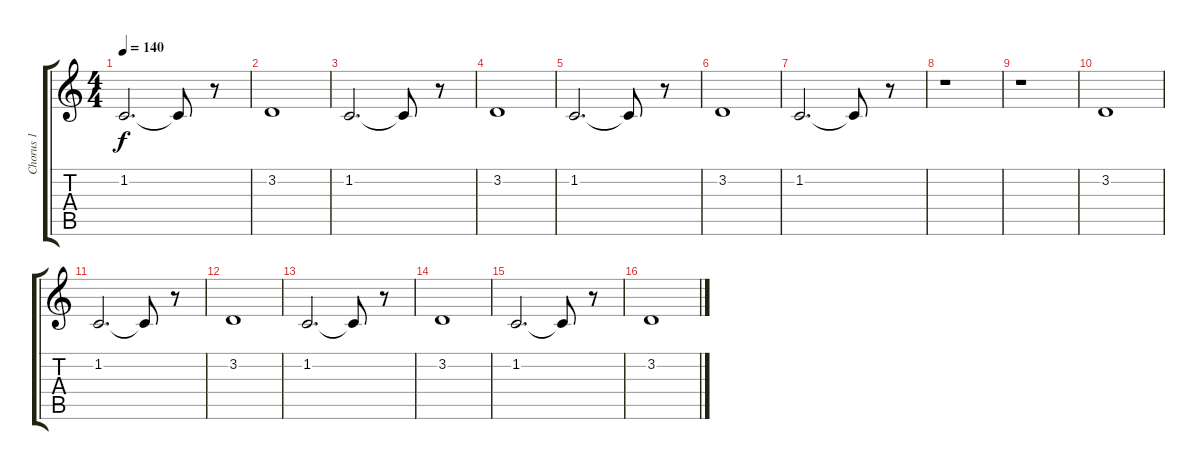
\track ("Chorus 1" "Chorus 1") {instrument lead2sawtooth}
\staff {score tabs}
\tuning (E4 B3 G3 D3 A2 E2) {hide}
\ts (4 4)
\tempo 140
\clef g2
\ks c
1.2.2{d dy f} 1.2{t}.8 r.8 |
3.2.1 |
1.2.2{d} 1.2{t}.8 r.8 |
3.2.1 |
1.2.2{d} 1.2{t}.8 r.8 |
3.2.1 |
1.2.2{d} 1.2{t}.8 r.8 |
r.1 |
r.1 |
3.2.1 |
1.2.2{d} 1.2{t}.8 r.8 |
3.2.1 |
1.2.2{d} 1.2{t}.8 r.8 |
3.2.1 |
1.2.2{d} 1.2{t}.8 r.8 |
3.2.1
